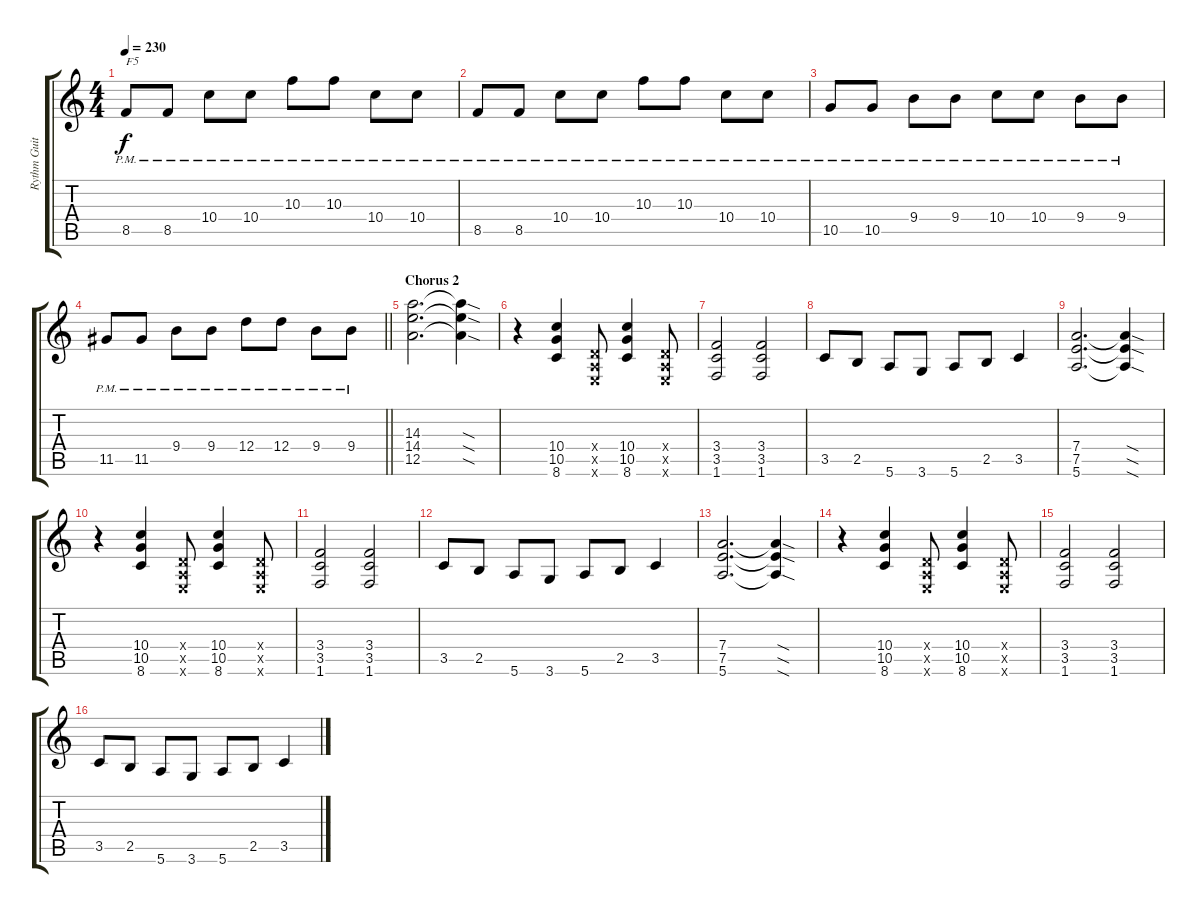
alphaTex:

\track ("Rythm Guitar" "Rythm Guit") {instrument overdrivenguitar}
\staff {score tabs}
\tuning (E4 B3 G3 D3 A2 E2) {hide}
\ts (4 4)
\tempo 230
\clef g2
\ks c
8.5{pm}.8{txt "F5" dy f volume 16} 8.5{pm}.8 10.4{pm}.8 10.4{pm}.8 10.3{pm}.8 10.3{pm}.8 10.4{pm}.8 10.4{pm}.8 |
8.5{pm}.8 8.5{pm}.8 10.4{pm}.8 10.4{pm}.8 10.3{pm}.8 10.3{pm}.8 10.4{pm}.8 10.4{pm}.8 |
10.5{pm}.8 10.5{pm}.8 9.4{pm}.8 9.4{pm}.8 10.4{pm}.8 10.4{pm}.8 9.4{pm}.8 9.4{pm}.8 |
\barLineRight lightlight
11.5{pm}.8 11.5{pm}.8 9.4{pm}.8 9.4{pm}.8 12.4{pm}.8 12.4{pm}.8 9.4{pm}.8 9.4{pm}.8 |
\section ("" "Chorus 2")
(14.3 14.4 12.5).2{d} (14.3{sod t} 14.4{sod t} 12.5{sod t}).4 |
r.4 (10.4 10.5 8.6).4 (0.4{x} 0.5{x} 0.6{x}).8 (10.4 10.5 8.6).4 (0.4{x} 0.5{x} 0.6{x}).8 |
(3.4 3.5 1.6).2 (3.4 3.5 1.6).2 |
3.5.8 2.5.8 5.6.8 3.6.8 5.6.8 2.5.8 3.5.4 |
(7.4 7.5 5.6).2{d} (7.4{sod t} 7.5{sod t} 5.6{sod t}).4 |
r.4 (10.4 10.5 8.6).4 (0.4{x} 0.5{x} 0.6{x}).8 (10.4 10.5 8.6).4 (0.4{x} 0.5{x} 0.6{x}).8 |
(3.4 3.5 1.6).2 (3.4 3.5 1.6).2 |
3.5.8 2.5.8 5.6.8 3.6.8 5.6.8 2.5.8 3.5.4 |
(7.4 7.5 5.6).2{d} (7.4{sod t} 7.5{sod t} 5.6{sod t}).4 |
r.4 (10.4 10.5 8.6).4 (0.4{x} 0.5{x} 0.6{x}).8 (10.4 10.5 8.6).4 (0.4{x} 0.5{x} 0.6{x}).8 |
(3.4 3.5 1.6).2 (3.4 3.5 1.6).2 |
3.5.8 2.5.8 5.6.8 3.6.8 5.6.8 2.5.8 3.5.4
